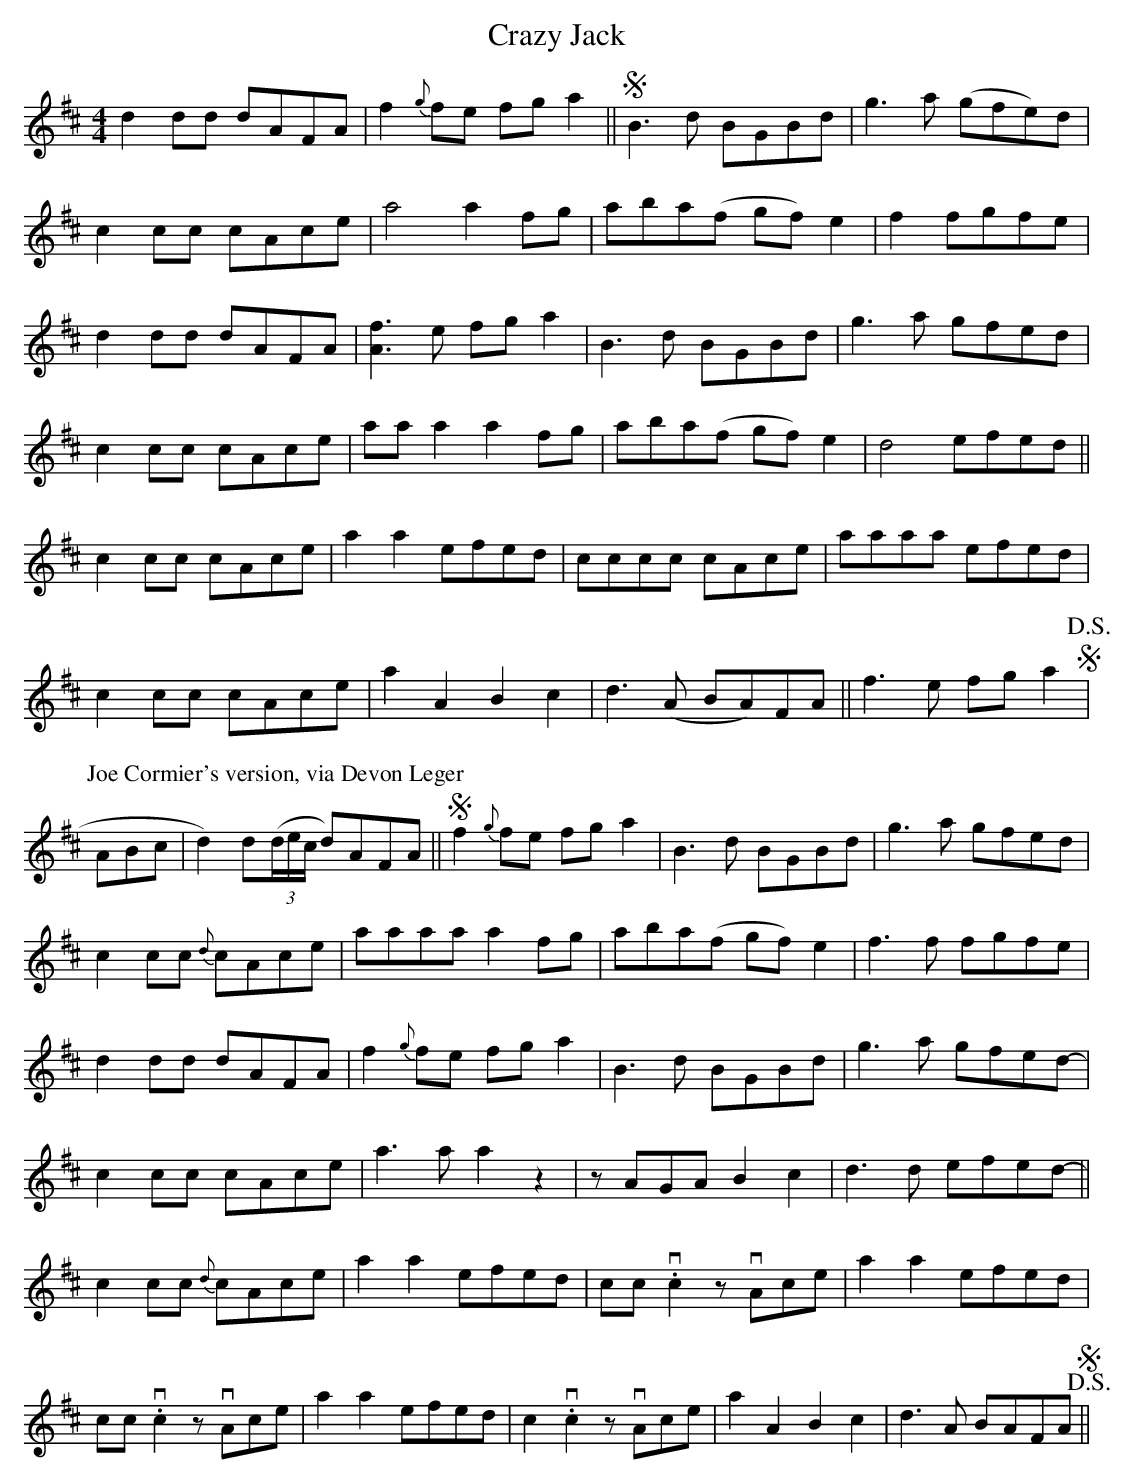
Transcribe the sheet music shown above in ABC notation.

X:1
T:Crazy Jack
M:4/4
L:1/8
K:D
d2dd dAFA|f2 {g}fe fga2||SB3d BGB-d |g3a (gfe)d|
c2 cc cAce|a4a2 fg|aba(f gf)e2|f2 fgfe|
d2dd dAFA|[A3f3] e fga2|B3d BGB-d |g3a gfed|
c2 cc cAce|aaa2a2 fg|aba(f gf)e2|d4efed||
c2 cc cAce|a2a2 efed|cccc cAce|aaaa efed|
c2 cc cAce|a2 A2B2c2|d3(A BA)FA||f3e fga2S!D.S.!|
P:Joe Cormier's version, via Devon Leger
ABc|d2) d((3d/e/c/ d)AFA||Sf2 {g}fe fga2|B3d BGB-d |g3a gfed|
c2 cc {d}cAce|aaaa a2 fg|aba(f gf)e2|f3f fgfe|
d2dd dAFA|f2{g}fe fga2|B3d BGB-d |g3a gfed|-
c2 cc cAce|a3a a2z2 |zAGA B2c2|d3d efed-||
c2 cc {d}cAce|a2a2 efed-|cc.vc2 zvAce|a2a2efed|
cc.vc2 zvAce|a2a2efed|c2 .vc2 zvAce|a2 A2B2c2|d3 A  B-AFA!D.S.!S||
